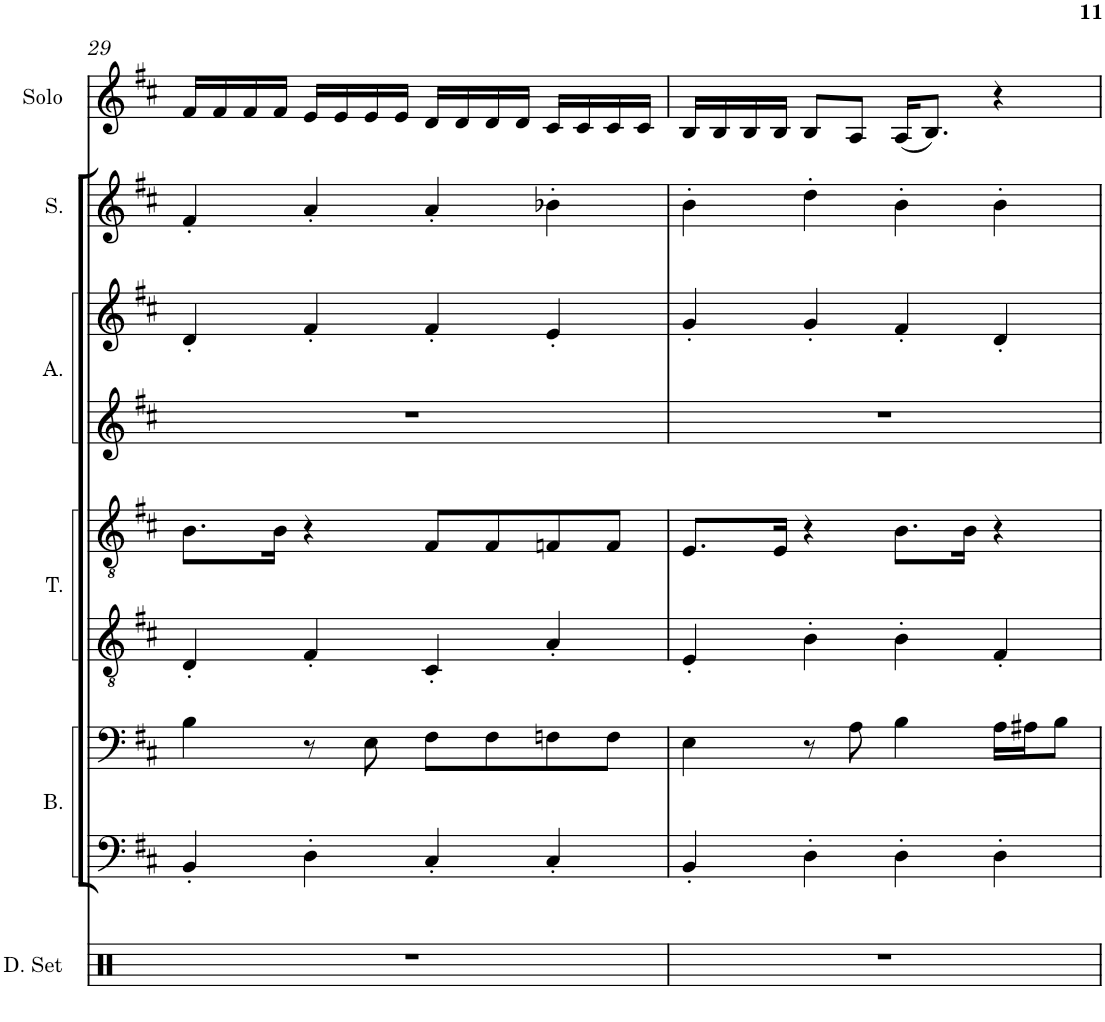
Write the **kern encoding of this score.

**kern	**kern	**kern	**kern	**kern	**kern	**kern	**kern	**kern
*part6	*part5	*part5	*part4	*part4	*part3	*part3	*part2	*part1
*staff9	*staff8	*staff7	*staff6	*staff5	*staff4	*staff3	*staff2	*staff1
*I"Drumset	*I"Bass	*	*I"Tenor	*	*I"Alto	*	*I"Soprano	*I"Solo
*I'D. Set	*I'B.	*	*I'T.	*	*I'A.	*	*I'S.	*I'Solo
!!LO:PB:g=z
*clefX	*clefF4	*clefF4	*clefGv2	*clefGv2	*clefG2	*clefG2	*clefG2	*clefG2
*k[]	*k[f#c#]	*k[f#c#]	*k[f#c#]	*k[f#c#]	*k[f#c#]	*k[f#c#]	*k[f#c#]	*k[f#c#]
*M4/4	*M4/4	*M4/4	*M4/4	*M4/4	*M4/4	*M4/4	*M4/4	*M4/4
=29	=29	=29	=29	=29	=29	=29	=29	=29
1r	4BB'/	4B\	4D'/	8.B\L	1r	4d'/	4f#'/	16f#/LL
.	.	.	.	.	.	.	.	16f#/
.	.	.	.	.	.	.	.	16f#/
.	.	.	.	16B\Jk	.	.	.	16f#/JJ
.	4D'\	8r	4F#'/	4r	.	4f#'/	4a'/	16e/LL
.	.	.	.	.	.	.	.	16e/
.	.	8E\	.	.	.	.	.	16e/
.	.	.	.	.	.	.	.	16e/JJ
.	4C#'/	8F#\L	4C#'/	8F#/L	.	4f#'/	4a'/	16d/LL
.	.	.	.	.	.	.	.	16d/
.	.	8F#\	.	8F#/	.	.	.	16d/
.	.	.	.	.	.	.	.	16d/JJ
.	4C#'/	8Fn\	4A'/	8Fn/	.	4e'/	4b-X'\	16c#/LL
.	.	.	.	.	.	.	.	16c#/
.	.	8F\J	.	8F/J	.	.	.	16c#/
.	.	.	.	.	.	.	.	16c#/JJ
=30	=30	=30	=30	=30	=30	=30	=30	=30
1r	4BB'/	4E\	4E'/	8.E/L	1r	4g'/	4b'\	16B/LL
.	.	.	.	.	.	.	.	16B/
.	.	.	.	.	.	.	.	16B/
.	.	.	.	16E/Jk	.	.	.	16B/JJ
.	4D'\	8r	4B'\	4r	.	4g'/	4dd'\	8B/L
.	.	8A\	.	.	.	.	.	8A/J
.	4D'\	4B\	4B'\	8.B\L	.	4f#'/	4b'\	(<16A/KL
.	.	.	.	.	.	.	.	8.B/J)
.	.	.	.	16B\Jk	.	.	.	.
.	4D'\	16A\LL	4F#'/	4r	.	4d'/	4b'\	4r
.	.	16A#X\J	.	.	.	.	.	.
.	.	8B\J	.	.	.	.	.	.
=	=	=	=	=	=	=	=	=
*-	*-	*-	*-	*-	*-	*-	*-	*-
